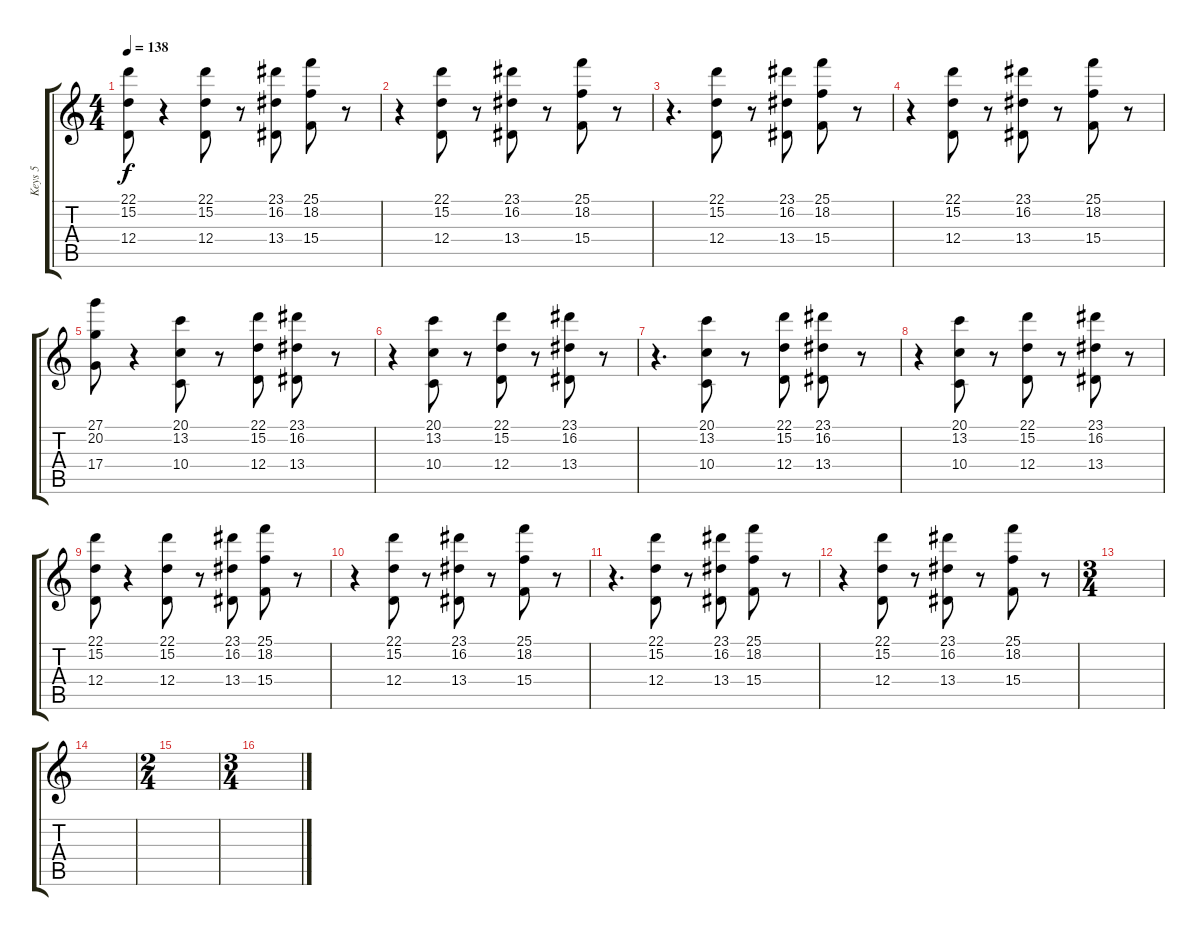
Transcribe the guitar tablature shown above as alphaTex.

\track ("Keys 5" "Keys 5") {instrument fx4atmosphere}
\staff {score tabs}
\tuning (E4 B3 G3 D3 A2 E2) {hide}
\ts (4 4)
\tempo 138
\clef g2
\ks c
(22.1 15.2 12.4).8{dy f} r.4 (22.1 15.2 12.4).8 r.8 (23.1 16.2 13.4).8 (25.1 18.2 15.4).8 r.8 |
r.4 (22.1 15.2 12.4).8 r.8 (23.1 16.2 13.4).8 r.8 (25.1 18.2 15.4).8 r.8 |
r.4{d} (22.1 15.2 12.4).8 r.8 (23.1 16.2 13.4).8 (25.1 18.2 15.4).8 r.8 |
r.4 (22.1 15.2 12.4).8 r.8 (23.1 16.2 13.4).8 r.8 (25.1 18.2 15.4).8 r.8 |
(27.1 20.2 17.4).8 r.4 (20.1 13.2 10.4).8 r.8 (22.1 15.2 12.4).8 (23.1 16.2 13.4).8 r.8 |
r.4 (20.1 13.2 10.4).8 r.8 (22.1 15.2 12.4).8 r.8 (23.1 16.2 13.4).8 r.8 |
r.4{d} (20.1 13.2 10.4).8 r.8 (22.1 15.2 12.4).8 (23.1 16.2 13.4).8 r.8 |
r.4 (20.1 13.2 10.4).8 r.8 (22.1 15.2 12.4).8 r.8 (23.1 16.2 13.4).8 r.8 |
(22.1 15.2 12.4).8 r.4 (22.1 15.2 12.4).8 r.8 (23.1 16.2 13.4).8 (25.1 18.2 15.4).8 r.8 |
r.4 (22.1 15.2 12.4).8 r.8 (23.1 16.2 13.4).8 r.8 (25.1 18.2 15.4).8 r.8 |
r.4{d} (22.1 15.2 12.4).8 r.8 (23.1 16.2 13.4).8 (25.1 18.2 15.4).8 r.8 |
r.4 (22.1 15.2 12.4).8 r.8 (23.1 16.2 13.4).8 r.8 (25.1 18.2 15.4).8 r.8 |
\ts (3 4)
|
|
\ts (2 4)
|
\ts (3 4)
